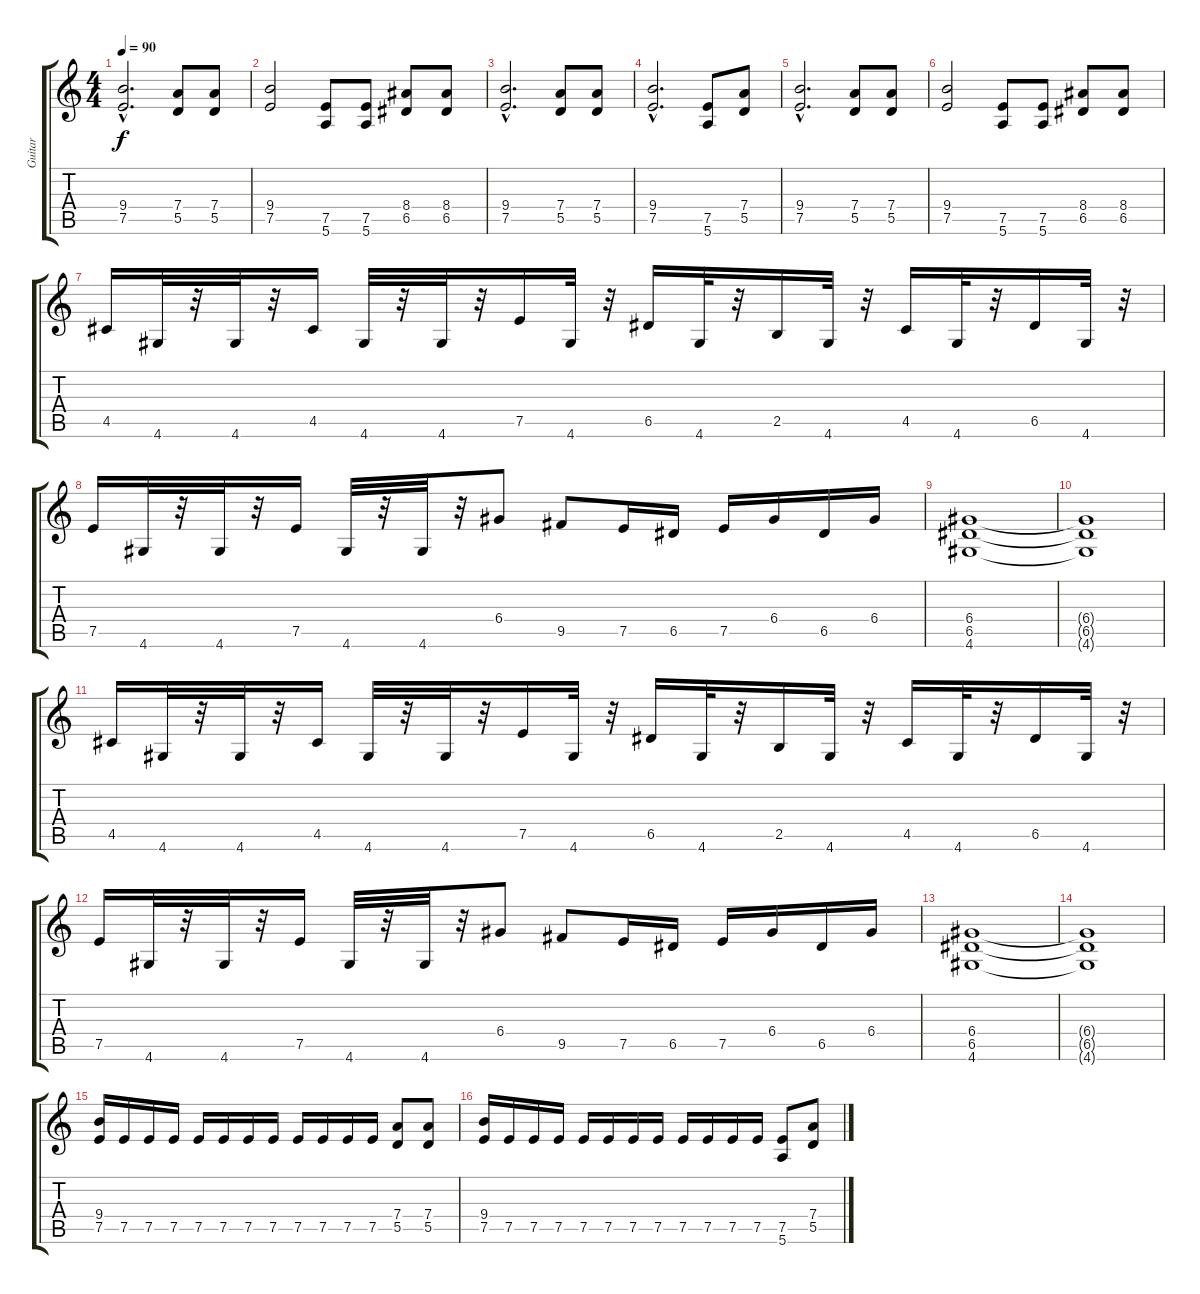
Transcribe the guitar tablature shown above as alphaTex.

\track ("Guitar" "Guitar") {instrument distortionguitar}
\staff {score tabs}
\tuning (E4 B3 G3 D3 A2 E2) {hide}
\ts (4 4)
\tempo 90
\clef g2
\ks c
(9.4{hac} 7.5{hac}).2{d dy f} (7.4 5.5).8 (7.4 5.5).8 |
(9.4 7.5).2 (7.5 5.6).8 (7.5 5.6).8 (8.4 6.5).8 (8.4 6.5).8 |
(9.4{hac} 7.5{hac}).2{d} (7.4 5.5).8 (7.4 5.5).8 |
(9.4{hac} 7.5{hac}).2{d} (7.5 5.6).8 (7.4 5.5).8 |
(9.4{hac} 7.5{hac}).2{d} (7.4 5.5).8 (7.4 5.5).8 |
(9.4 7.5).2 (7.5 5.6).8 (7.5 5.6).8 (8.4 6.5).8 (8.4 6.5).8 |
4.5.16 4.6.32 r.32 4.6.32 r.32 4.5.16 4.6.32 r.32 4.6.32 r.32 7.5.16 4.6.32 r.32 6.5.16 4.6.32 r.32 2.5.16 4.6.32 r.32 4.5.16 4.6.32 r.32 6.5.16 4.6.32 r.32 |
7.5.16 4.6.32 r.32 4.6.32 r.32 7.5.16 4.6.32 r.32 4.6.32 r.32 6.4.8 9.5.8 7.5.16 6.5.16 7.5.16 6.4.16 6.5.16 6.4.16 |
(6.4 6.5 4.6).1 |
(6.4{t} 6.5{t} 4.6{t}).1 |
4.5.16 4.6.32 r.32 4.6.32 r.32 4.5.16 4.6.32 r.32 4.6.32 r.32 7.5.16 4.6.32 r.32 6.5.16 4.6.32 r.32 2.5.16 4.6.32 r.32 4.5.16 4.6.32 r.32 6.5.16 4.6.32 r.32 |
7.5.16 4.6.32 r.32 4.6.32 r.32 7.5.16 4.6.32 r.32 4.6.32 r.32 6.4.8 9.5.8 7.5.16 6.5.16 7.5.16 6.4.16 6.5.16 6.4.16 |
(6.4 6.5 4.6).1 |
(6.4{t} 6.5{t} 4.6{t}).1 |
(9.4 7.5).16 7.5.16 7.5.16 7.5.16 7.5.16 7.5.16 7.5.16 7.5.16 7.5.16 7.5.16 7.5.16 7.5.16 (7.4 5.5).8 (7.4 5.5).8 |
(9.4 7.5).16 7.5.16 7.5.16 7.5.16 7.5.16 7.5.16 7.5.16 7.5.16 7.5.16 7.5.16 7.5.16 7.5.16 (7.5 5.6).8 (7.4 5.5).8
